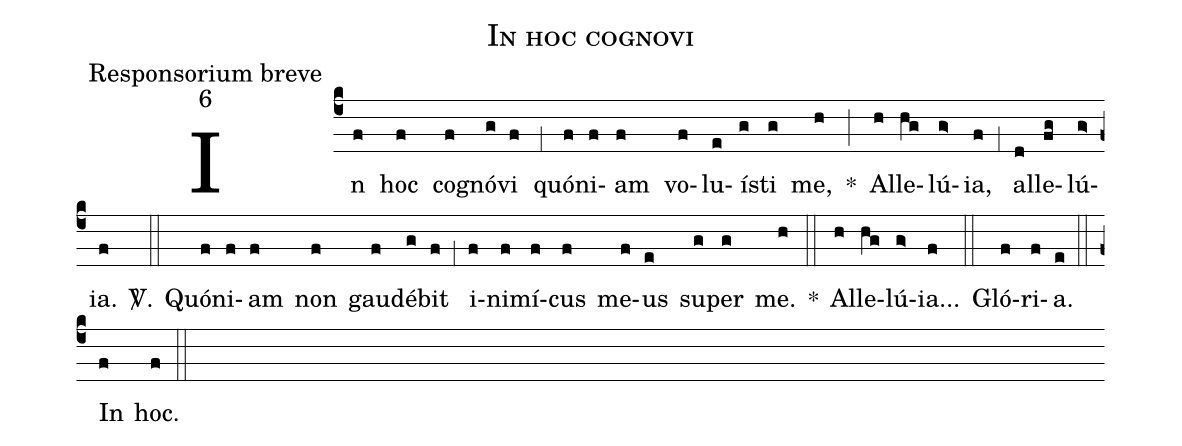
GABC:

name:In hoc cognovi;
office-part:Responsorium breve;
mode:6;
%%
(c4) In(f) hoc(f) co(f)gnó(g)vi(f) (;1) quó(f)ni(f)am(f) vo(f)lu(e)í(g)sti(g) me,(h) *(;) Al(h)le(hg)lú(g>)ia,(f) (;1) al(d)le(fg)lú(g>)ia.(f) <sp>V/</sp>.(::) Quó(f)ni(f)am(f) non(f) gau(f)dé(g)bit(f) (;1) i(f)ni(f)mí(f)cus(f) me(f)us(e) su(g)per(g) me.(h) *(::) Al(h)le(hg)lú(g>)ia...(f) (::) Gló(f)ri(f)a.(e) (::) In(f) hoc.(f) (::)
